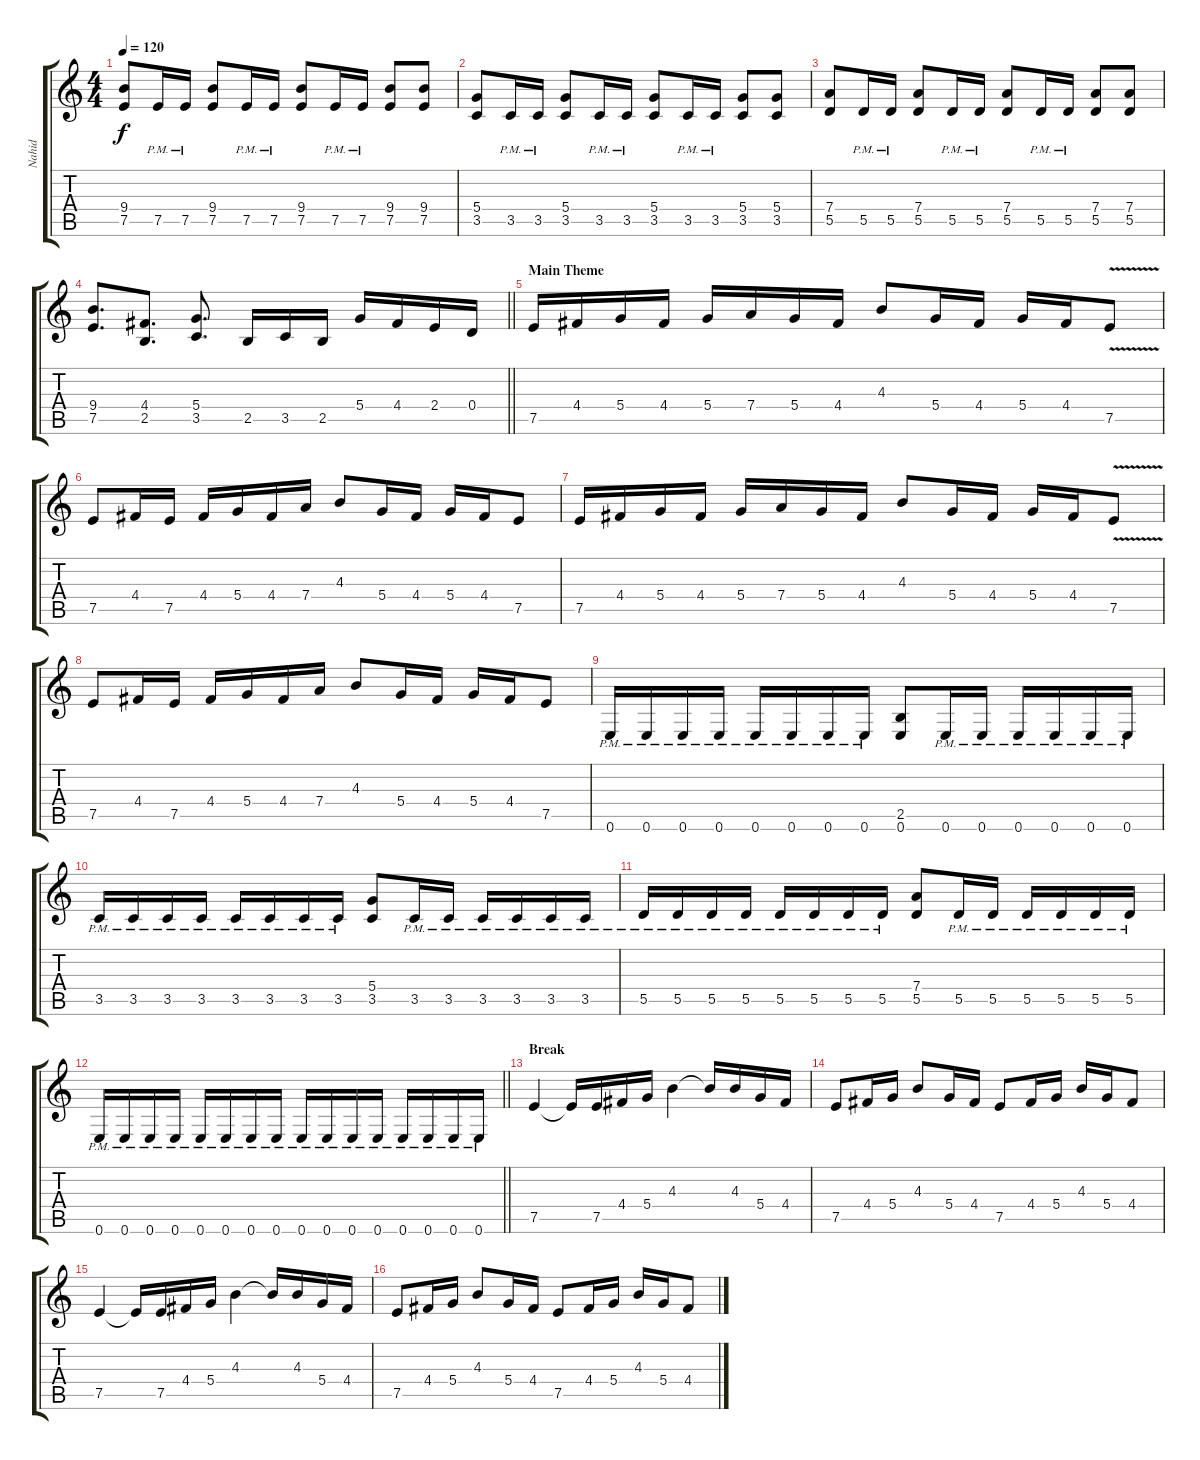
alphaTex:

\track ("Nahid" "Nahid") {instrument distortionguitar}
\staff {score tabs}
\tuning (E4 B3 G3 D3 A2 E2) {hide}
\ts (4 4)
\tempo 120
\clef g2
\ks c
(9.4 7.5).8{dy f} 7.5{pm}.16 7.5{pm}.16 (9.4 7.5).8 7.5{pm}.16 7.5{pm}.16 (9.4 7.5).8 7.5{pm}.16 7.5{pm}.16 (9.4 7.5).8 (9.4 7.5).8 |
(5.4 3.5).8 3.5{pm}.16 3.5{pm}.16 (5.4 3.5).8 3.5{pm}.16 3.5{pm}.16 (5.4 3.5).8 3.5{pm}.16 3.5{pm}.16 (5.4 3.5).8 (5.4 3.5).8 |
(7.4 5.5).8 5.5{pm}.16 5.5{pm}.16 (7.4 5.5).8 5.5{pm}.16 5.5{pm}.16 (7.4 5.5).8 5.5{pm}.16 5.5{pm}.16 (7.4 5.5).8 (7.4 5.5).8 |
\barLineRight lightlight
(9.4 7.5).8{d} (4.4 2.5).8{d} (5.4 3.5).8{d} 2.5.16 3.5.16 2.5.16 5.4.16 4.4.16 2.4.16 0.4.16 |
\section ("" "Main Theme")
7.5.16 4.4.16 5.4.16 4.4.16 5.4.16 7.4.16 5.4.16 4.4.16 4.3.8 5.4.16 4.4.16 5.4.16 4.4.16 7.5{v}.8 |
7.5.8 4.4.16 7.5.16 4.4.16 5.4.16 4.4.16 7.4.16 4.3.8 5.4.16 4.4.16 5.4.16 4.4.16 7.5.8 |
7.5.16 4.4.16 5.4.16 4.4.16 5.4.16 7.4.16 5.4.16 4.4.16 4.3.8 5.4.16 4.4.16 5.4.16 4.4.16 7.5{v}.8 |
7.5.8 4.4.16 7.5.16 4.4.16 5.4.16 4.4.16 7.4.16 4.3.8 5.4.16 4.4.16 5.4.16 4.4.16 7.5.8 |
0.6{pm}.16 0.6{pm}.16 0.6{pm}.16 0.6{pm}.16 0.6{pm}.16 0.6{pm}.16 0.6{pm}.16 0.6{pm}.16 (2.5 0.6).8 0.6{pm}.16 0.6{pm}.16 0.6{pm}.16 0.6{pm}.16 0.6{pm}.16 0.6{pm}.16 |
3.5{pm}.16 3.5{pm}.16 3.5{pm}.16 3.5{pm}.16 3.5{pm}.16 3.5{pm}.16 3.5{pm}.16 3.5{pm}.16 (5.4 3.5).8 3.5{pm}.16 3.5{pm}.16 3.5{pm}.16 3.5{pm}.16 3.5{pm}.16 3.5{pm}.16 |
5.5{pm}.16 5.5{pm}.16 5.5{pm}.16 5.5{pm}.16 5.5{pm}.16 5.5{pm}.16 5.5{pm}.16 5.5{pm}.16 (7.4 5.5).8 5.5{pm}.16 5.5{pm}.16 5.5{pm}.16 5.5{pm}.16 5.5{pm}.16 5.5{pm}.16 |
\barLineRight lightlight
0.6{pm}.16 0.6{pm}.16 0.6{pm}.16 0.6{pm}.16 0.6{pm}.16 0.6{pm}.16 0.6{pm}.16 0.6{pm}.16 0.6{pm}.16 0.6{pm}.16 0.6{pm}.16 0.6{pm}.16 0.6{pm}.16 0.6{pm}.16 0.6{pm}.16 0.6{pm}.16 |
\section ("" "Break")
7.5.4 7.5{t}.16 7.5.16 4.4.16 5.4.16 4.3.4 4.3{t}.16 4.3.16 5.4.16 4.4.16 |
7.5.8 4.4.16 5.4.16 4.3.8 5.4.16 4.4.16 7.5.8 4.4.16 5.4.16 4.3.16 5.4.16 4.4.8 |
7.5.4 7.5{t}.16 7.5.16 4.4.16 5.4.16 4.3.4 4.3{t}.16 4.3.16 5.4.16 4.4.16 |
7.5.8 4.4.16 5.4.16 4.3.8 5.4.16 4.4.16 7.5.8 4.4.16 5.4.16 4.3.16 5.4.16 4.4.8
